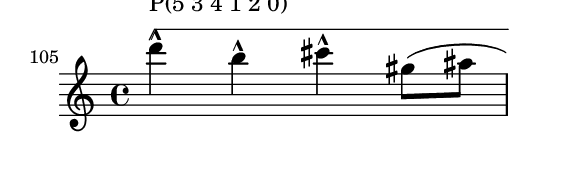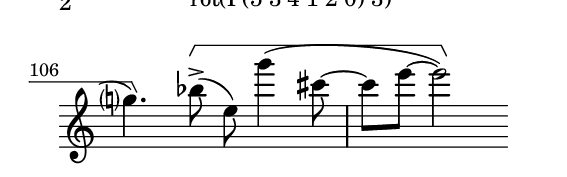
\version "2.10.33"

\include "../config/lib.ly"

\score {
  \new Staff {
      \time 4/4
      \relative c''' {
        \set Score.currentBarNumber = #105
        \bar ""
        \bracketUp
        \override TextScript #'extra-offset = #'( 0 . 1 )
        %% sujeito do fugato
        %% #s(5 3 4 1 2 0)
        d4-^\startGroup^\markup{P(5 3 4 1 2 0)} b-^ cis-^ gis8( ais
        g?4.)\colcheteC
        %% (rotacionar #s(5 3 4 1 2 0) 3) com expansão de intervalos
        \override TextScript #'extra-offset = #'( 0 . 3 )
        bes8->^\startGroup^\markup{rot(P(5 3 4 1 2 0) 3)}( e,8) g'4( cis,8~
        cis e8~ e2)\stopGroup
      }
    }
  \layout {
    \context {
      \Staff \consists "Horizontal_bracket_engraver"
    }
  }
}
\paper {
  paper-width = 9.6\cm
  paper-height = 3\cm
  line-width = 10.5\cm
  top-margin = -.1\cm
  left-margin = -1.2\cm
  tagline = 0
  indent = #0
}
